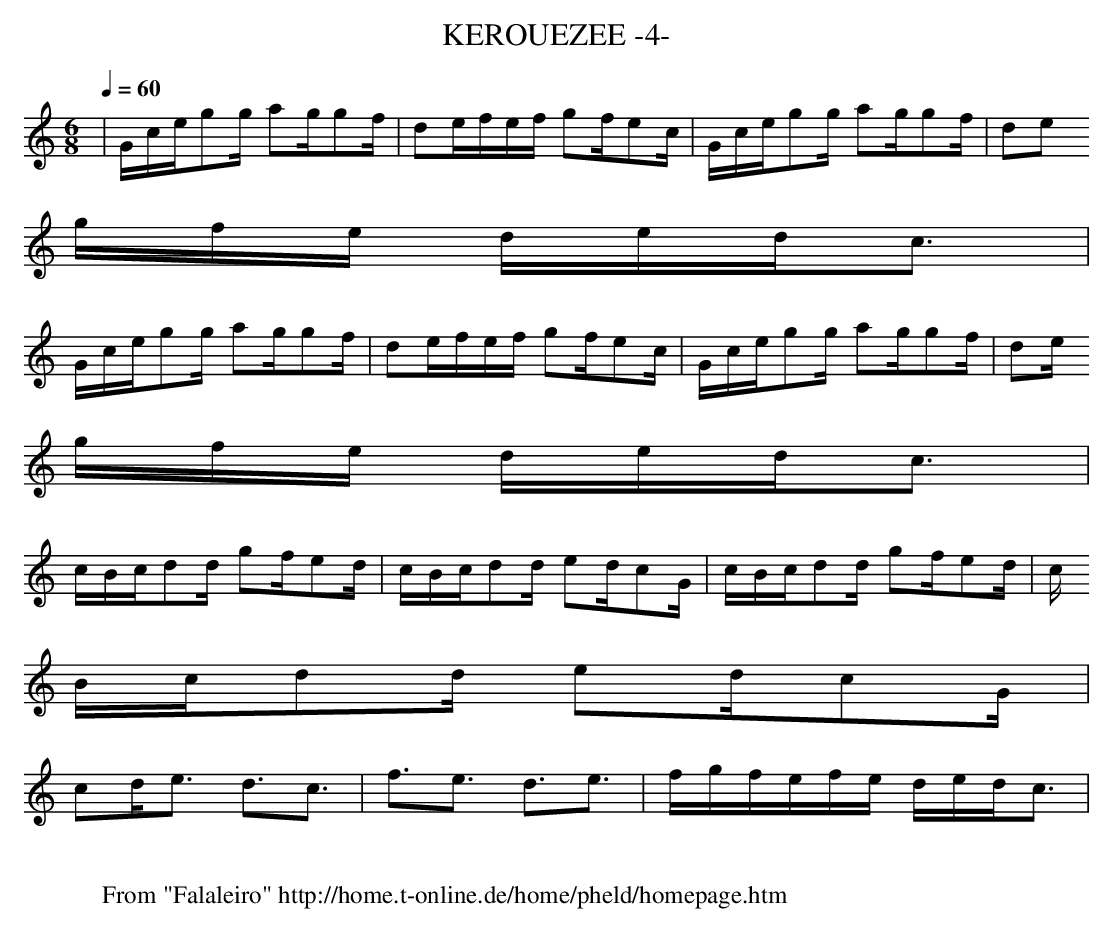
X:1
T:KEROUEZEE -4-
M:6/8
L:1/8
Q:1/4=60
K:C
|G/2c/2e/2gg/2 ag/2gf/2|de/2f/2e/2f/2 gf/2ec/2|G/2c/2e/2gg/2 ag/2gf/2|de
/2g/2f/2e/2 d/2e/2d/2c3/2|
G/2c/2e/2gg/2 ag/2gf/2|de/2f/2e/2f/2 gf/2ec/2|G/2c/2e/2gg/2 ag/2gf/2|de/
2g/2f/2e/2 d/2e/2d/2c3/2|
c/2B/2c/2dd/2 gf/2ed/2|c/2B/2c/2dd/2 ed/2cG/2|c/2B/2c/2dd/2 gf/2ed/2|c/2
B/2c/2dd/2 ed/2cG/2|
cd/2e3/2 d3/2c3/2|f3/2e3/2 d3/2e3/2|f/2g/2f/2e/2f/2e/2 d/2e/2d/2c3/2|
W:
W: From "Falaleiro" http://home.t-online.de/home/pheld/homepage.htm
